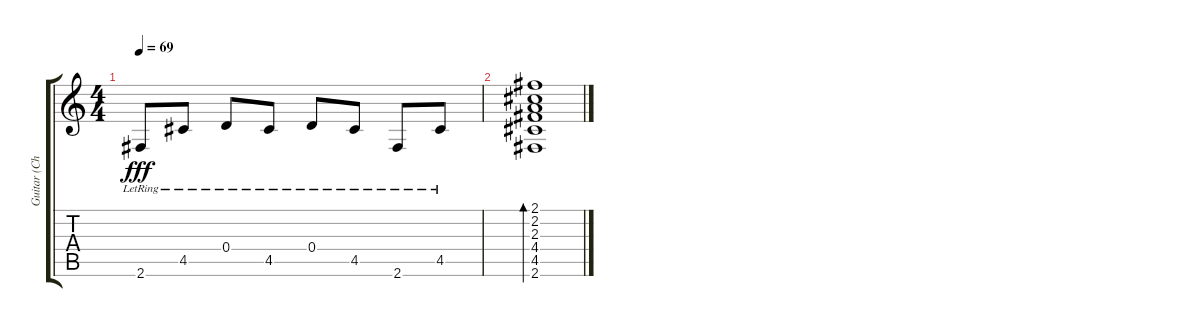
\track ("Guitar (Chris)" "Guitar (Ch") {instrument electricguitarclean}
\staff {score tabs}
\tuning (E4 B3 G3 D3 A2 E2) {hide}
\ts (4 4)
\tempo 69
\clef g2
\ks c
2.6{lr}.8{dy fff} 4.5{lr}.8 0.4{lr}.8 4.5{lr}.8 0.4{lr}.8 4.5{lr}.8 2.6{lr}.8 4.5{lr}.8 |
(2.1 2.2 2.3 4.4 4.5 2.6).1{bd 480}
